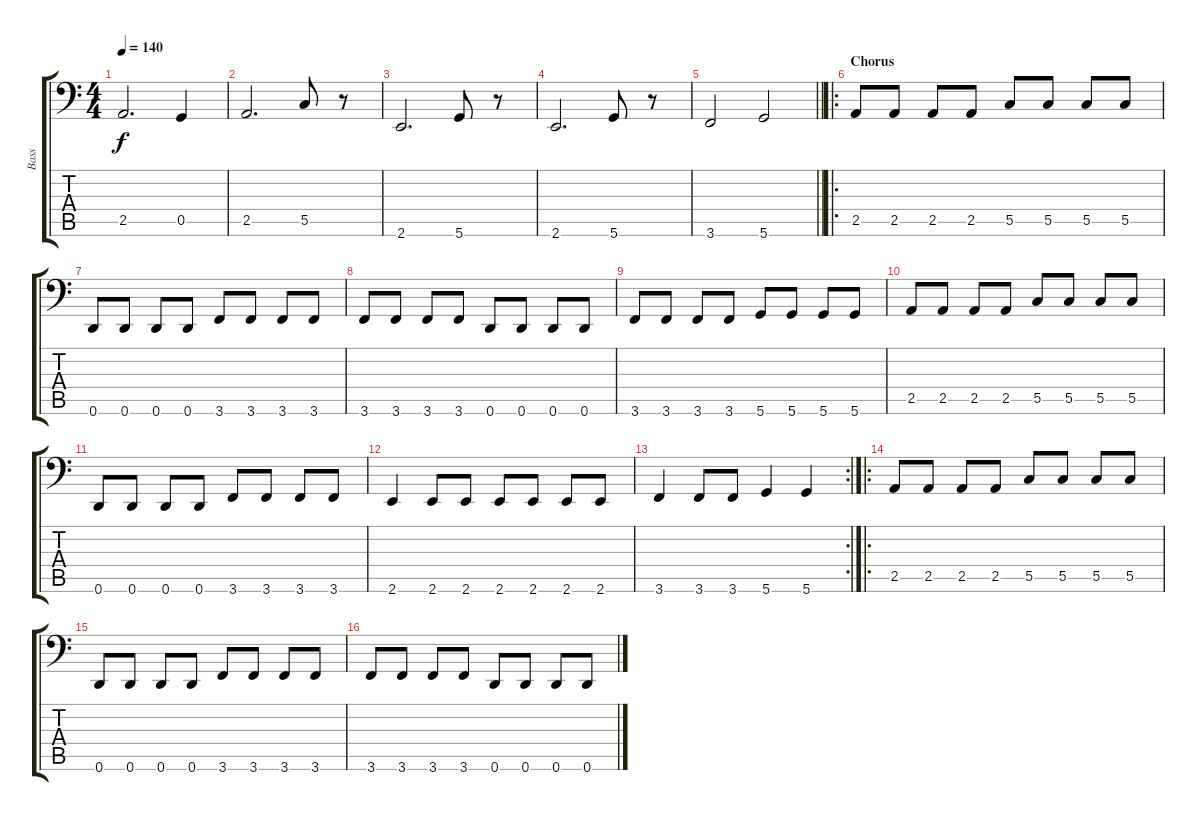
\track ("Bass" "Bass") {instrument electricbasspick}
\staff {score tabs}
\tuning (D3 A2 F2 C2 G1 D1) {hide}
\ts (4 4)
\tempo 140
\clef f4
\ks c
2.5.2{d dy f} 0.5.4 |
2.5.2{d} 5.5.8 r.8 |
2.6.2{d} 5.6.8 r.8 |
2.6.2{d} 5.6.8 r.8 |
\barLineRight lightlight
3.6.2 5.6.2 |
\ro
\section ("" "Chorus")
2.5.8 2.5.8 2.5.8 2.5.8 5.5.8 5.5.8 5.5.8 5.5.8 |
0.6.8 0.6.8 0.6.8 0.6.8 3.6.8 3.6.8 3.6.8 3.6.8 |
3.6.8 3.6.8 3.6.8 3.6.8 0.6.8 0.6.8 0.6.8 0.6.8 |
3.6.8 3.6.8 3.6.8 3.6.8 5.6.8 5.6.8 5.6.8 5.6.8 |
2.5.8 2.5.8 2.5.8 2.5.8 5.5.8 5.5.8 5.5.8 5.5.8 |
0.6.8 0.6.8 0.6.8 0.6.8 3.6.8 3.6.8 3.6.8 3.6.8 |
2.6.4 2.6.8 2.6.8 2.6.8 2.6.8 2.6.8 2.6.8 |
\rc 2
3.6.4 3.6.8 3.6.8 5.6.4 5.6.4 |
\ro
2.5.8 2.5.8 2.5.8 2.5.8 5.5.8 5.5.8 5.5.8 5.5.8 |
0.6.8 0.6.8 0.6.8 0.6.8 3.6.8 3.6.8 3.6.8 3.6.8 |
3.6.8 3.6.8 3.6.8 3.6.8 0.6.8 0.6.8 0.6.8 0.6.8
